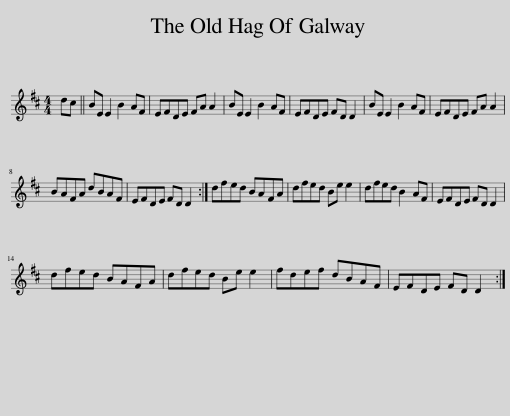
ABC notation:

X:1
L:1/8
M:4/4
I:linebreak $
K:Bmin
V:1 treble
V:1
 dc || BE E2 B2 AF | EFDE FA A2 | BE E2 B2 AF | EFDE FD D2 | %5
 BE E2 B2 AF | EFDE FA A2 |$ BAFA dBAF | EFDE FD D2 :| dfed BAFA | %10
 dfed Be e2 | dfed B2 AF | EFDE FD D2 |$ dfed BAFA | dfed Be e2 | %15
 fdef dBAF | EFDE FD D2 :| %17
